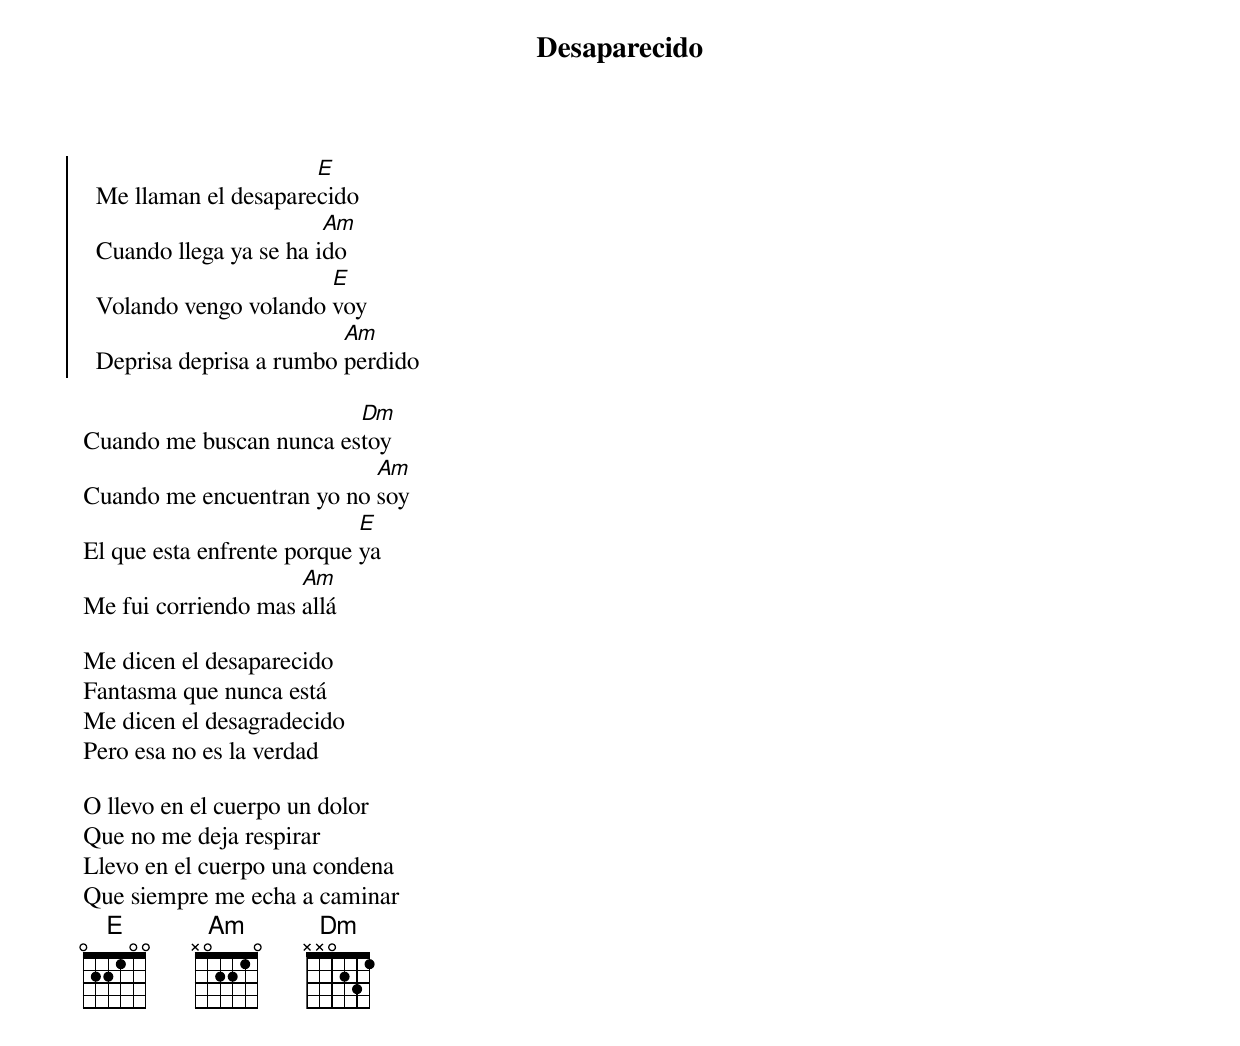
{title: Desaparecido}
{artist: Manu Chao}
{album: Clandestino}
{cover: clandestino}
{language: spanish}
{columns: 2}
{define: E frets 0 2 2 1 0 0}
{define: Am frets X 0 2 2 1 0}
{define: Dm frets X X 0 2 3 1}

{start_of_chorus}
  Me llaman el desapare[E]cido
  Cuando llega ya se ha i[Am]do
  Volando vengo volando [E]voy
  Deprisa deprisa a rumbo [Am]perdido
{end_of_chorus}

Cuando me buscan nunca es[Dm]toy
Cuando me encuentran yo no [Am]soy
El que esta enfrente porque [E]ya
Me fui corriendo mas [Am]allá

Me dicen el desaparecido
Fantasma que nunca está
Me dicen el desagradecido
Pero esa no es la verdad

O llevo en el cuerpo un dolor
Que no me deja respirar
Llevo en el cuerpo una condena
Que siempre me echa a caminar
